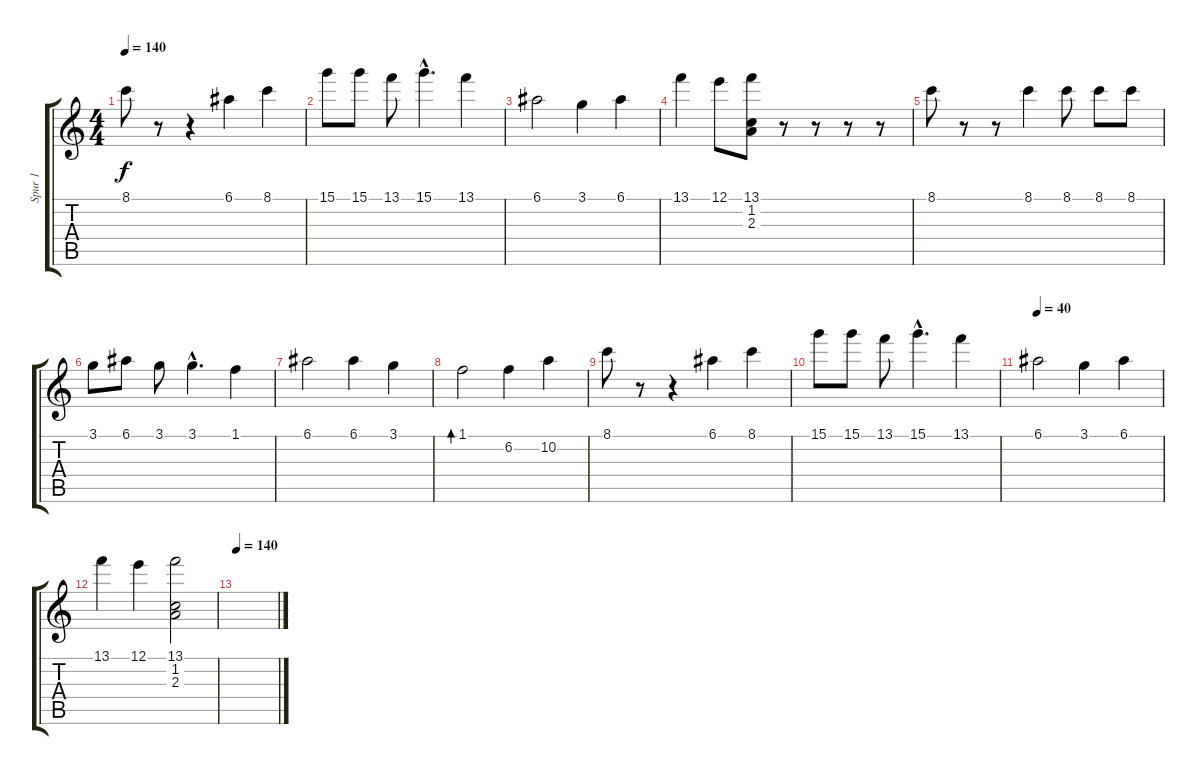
\track ("Spur 1" "Spur 1") {instrument acousticguitarsteel}
\staff {score tabs}
\tuning (E4 B3 G3 D3 A2 E2) {hide}
\ts (4 4)
\tempo 140
\clef g2
\ks c
8.1.8{dy f} r.8 r.4 6.1.4 8.1.4 |
15.1.8 15.1.8 13.1.8 15.1{hac}.4{d} 13.1.4 |
6.1.2 3.1.4 6.1.4 |
13.1.4 12.1.8 (13.1 1.2 2.3).8 r.8 r.8 r.8 r.8 |
8.1.8 r.8 r.8 8.1.4 8.1.8 8.1.8 8.1.8 |
3.1.8 6.1.8 3.1.8 3.1{hac}.4{d} 1.1.4 |
6.1.2 6.1.4 3.1.4 |
1.1.2{bd 480} 6.2.4 10.2.4 |
8.1.8 r.8 r.4 6.1.4 8.1.4 |
15.1.8 15.1.8 13.1.8 15.1{hac}.4{d} 13.1.4 |
\tempo 40
6.1.2 3.1.4 6.1.4 |
13.1.4 12.1.4 (13.1 1.2 2.3).2 |
\tempo 140
